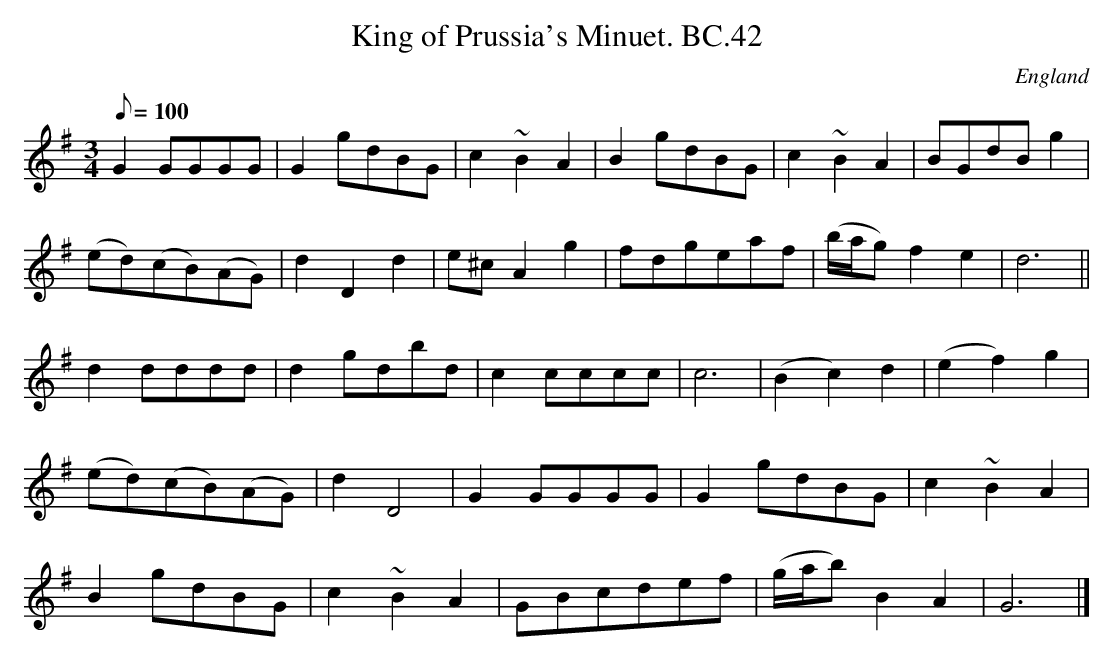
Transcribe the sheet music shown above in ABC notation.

X:1
T:King of Prussia's Minuet. BC.42
L:1/8
M:3/4
O:England
Q:100
K:G
G2 GGGG|G2 gdBG|c2 ~ B2 A2|B2 gdBG|\
c2 ~ B2 A2|BGdB g2|!
(ed)(cB)(AG)|d2 D2 d2|e^c A2 g2|fdgeaf|(b/a/g) f2 e2|d6||!
d2 dddd|d2gdbd|c2 cccc|c6|(B2c2) d2|(e2f2) g2|!
(ed)(cB)(AG)|d2 D4|G2 GGGG|G2 gdBG|c2 ~B2 A2|!
B2 gdBG|c2 ~B2 A2|GBcdef|(g/a/b) B2 A2|G6|]
